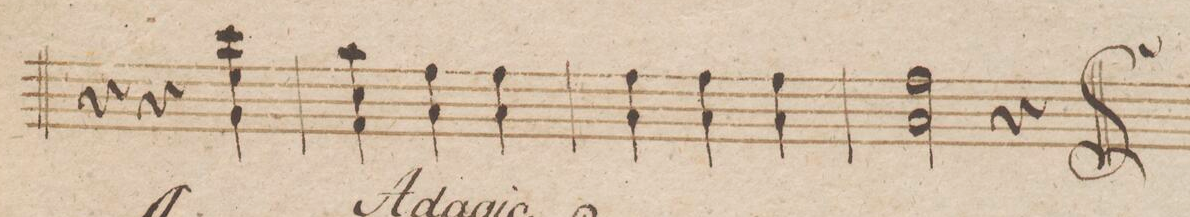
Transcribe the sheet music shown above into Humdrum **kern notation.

**kern	**dynam
*I"Violino Imo	*
*clefG2	*
*k[b-]	*
*M3/4	*
4r	.
4r	.
4ccc 4ee 4g\	.
=97	=97
4aa 4cc 4f\	.
4ff 4a\	.
4ff 4a\	.
=98	=98
4ff 4a\	.
4ff 4a\	.
4ff 4a\	.
=99	=99
2ff 2a\	.
4r	.
==	==
*-	*-
